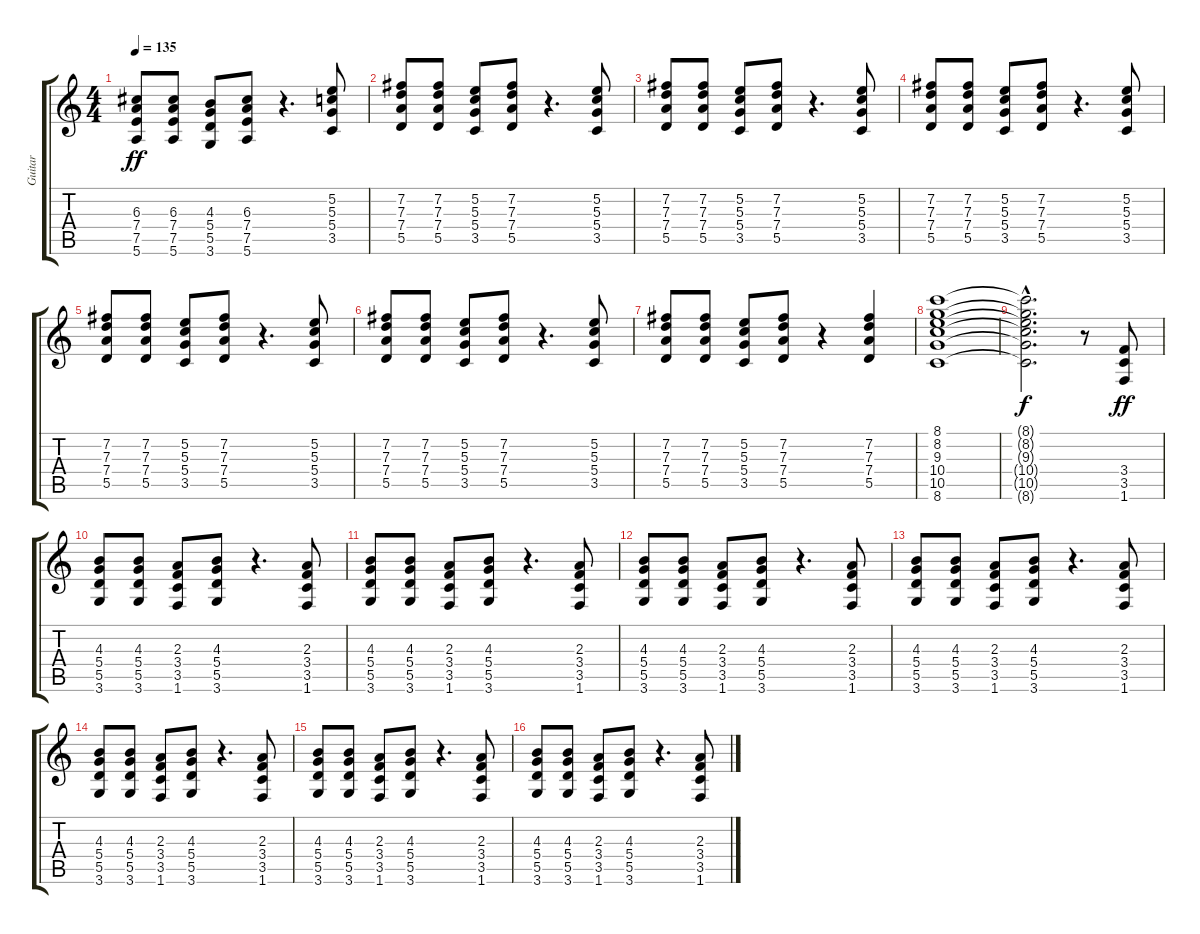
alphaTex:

\track ("Guitar" "Guitar") {instrument distortionguitar}
\staff {score tabs}
\tuning (E4 B3 G3 D3 A2 E2) {hide}
\ts (4 4)
\tempo 135
\clef g2
\ks c
(6.3 7.4 7.5 5.6).8{dy ff} (6.3 7.4 7.5 5.6).8 (4.3 5.4 5.5 3.6).8 (6.3 7.4 7.5 5.6).8 r.4{d} (5.2 5.3 5.4 3.5).8 |
(7.2 7.3 7.4 5.5).8 (7.2 7.3 7.4 5.5).8 (5.2 5.3 5.4 3.5).8 (7.2 7.3 7.4 5.5).8 r.4{d} (5.2 5.3 5.4 3.5).8 |
(7.2 7.3 7.4 5.5).8 (7.2 7.3 7.4 5.5).8 (5.2 5.3 5.4 3.5).8 (7.2 7.3 7.4 5.5).8 r.4{d} (5.2 5.3 5.4 3.5).8 |
(7.2 7.3 7.4 5.5).8 (7.2 7.3 7.4 5.5).8 (5.2 5.3 5.4 3.5).8 (7.2 7.3 7.4 5.5).8 r.4{d} (5.2 5.3 5.4 3.5).8 |
(7.2 7.3 7.4 5.5).8 (7.2 7.3 7.4 5.5).8 (5.2 5.3 5.4 3.5).8 (7.2 7.3 7.4 5.5).8 r.4{d} (5.2 5.3 5.4 3.5).8 |
(7.2 7.3 7.4 5.5).8 (7.2 7.3 7.4 5.5).8 (5.2 5.3 5.4 3.5).8 (7.2 7.3 7.4 5.5).8 r.4{d} (5.2 5.3 5.4 3.5).8 |
(7.2 7.3 7.4 5.5).8 (7.2 7.3 7.4 5.5).8 (5.2 5.3 5.4 3.5).8 (7.2 7.3 7.4 5.5).8 r.4 (7.2 7.3 7.4 5.5).4 |
(8.1 8.2 9.3 10.4 10.5 8.6).1 |
(8.1{hac t} 8.2{hac t} 9.3{hac t} 10.4{hac t} 10.5{hac t} 8.6{hac t}).2{d dy f} r.8 (3.4 3.5 1.6).8{dy ff} |
(4.3 5.4 5.5 3.6).8 (4.3 5.4 5.5 3.6).8 (2.3 3.4 3.5 1.6).8 (4.3 5.4 5.5 3.6).8 r.4{d} (2.3 3.4 3.5 1.6).8 |
(4.3 5.4 5.5 3.6).8 (4.3 5.4 5.5 3.6).8 (2.3 3.4 3.5 1.6).8 (4.3 5.4 5.5 3.6).8 r.4{d} (2.3 3.4 3.5 1.6).8 |
(4.3 5.4 5.5 3.6).8 (4.3 5.4 5.5 3.6).8 (2.3 3.4 3.5 1.6).8 (4.3 5.4 5.5 3.6).8 r.4{d} (2.3 3.4 3.5 1.6).8 |
(4.3 5.4 5.5 3.6).8 (4.3 5.4 5.5 3.6).8 (2.3 3.4 3.5 1.6).8 (4.3 5.4 5.5 3.6).8 r.4{d} (2.3 3.4 3.5 1.6).8 |
(4.3 5.4 5.5 3.6).8 (4.3 5.4 5.5 3.6).8 (2.3 3.4 3.5 1.6).8 (4.3 5.4 5.5 3.6).8 r.4{d} (2.3 3.4 3.5 1.6).8 |
(4.3 5.4 5.5 3.6).8 (4.3 5.4 5.5 3.6).8 (2.3 3.4 3.5 1.6).8 (4.3 5.4 5.5 3.6).8 r.4{d} (2.3 3.4 3.5 1.6).8 |
(4.3 5.4 5.5 3.6).8 (4.3 5.4 5.5 3.6).8 (2.3 3.4 3.5 1.6).8 (4.3 5.4 5.5 3.6).8 r.4{d} (2.3 3.4 3.5 1.6).8
